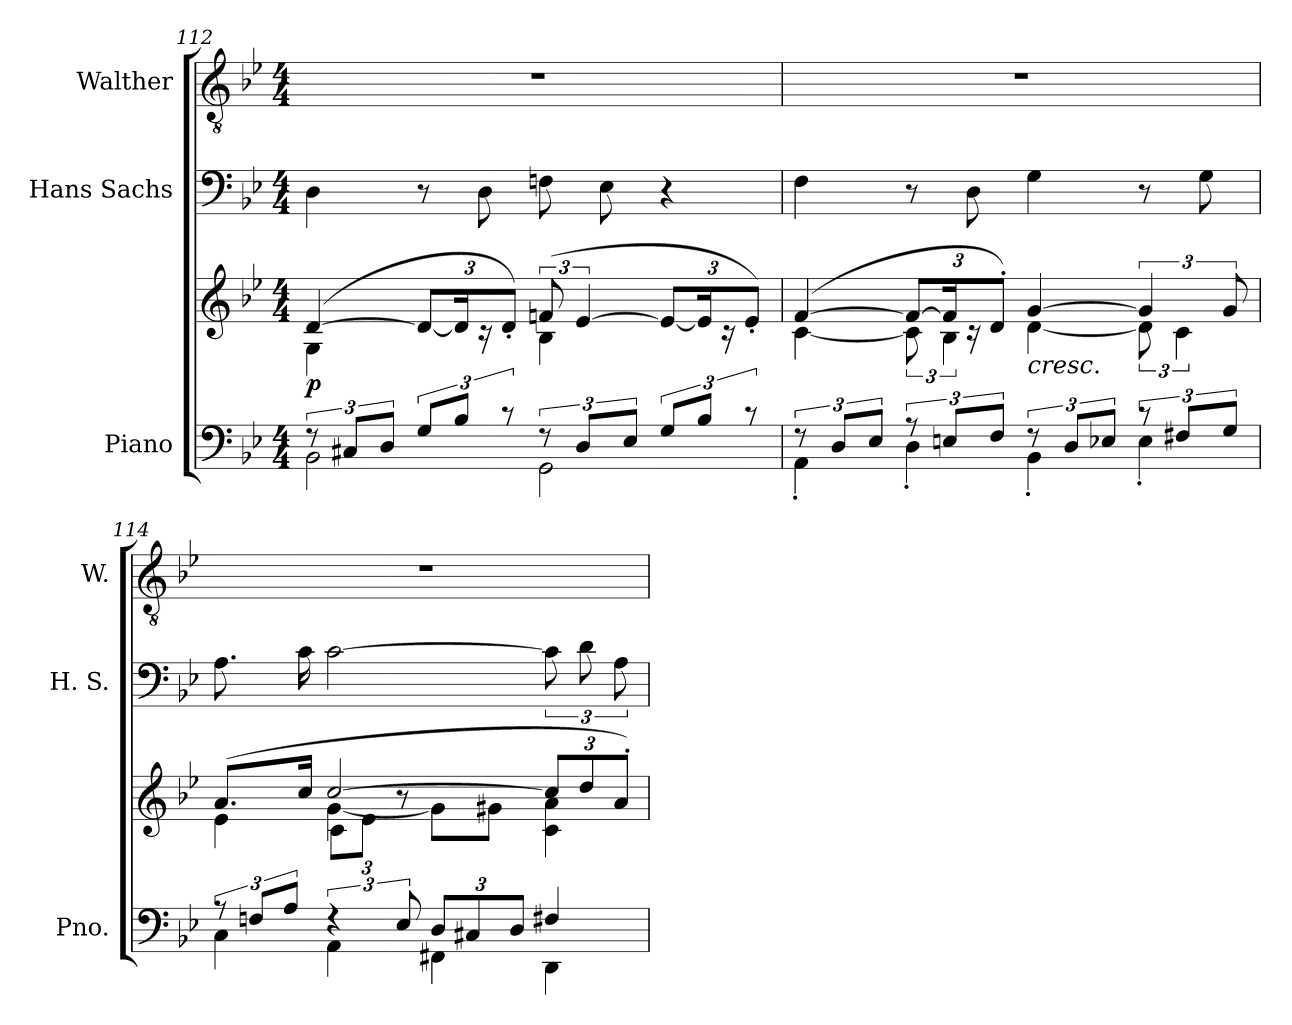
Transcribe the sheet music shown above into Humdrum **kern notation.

**kern	**kern	**dynam	**kern	**kern
*part3	*part3	*part3	*part2	*part1
*staff4	*staff3	*staff3/4	*staff2	*staff1
*I"Piano	*	*	*I"Hans Sachs	*I"Walther
*I'Pno.	*	*	*I'H. S.	*I'W.
!!LO:PB:g=z
*clefF4	*clefG2	*	*clefF4	*clefGv2
*k[b-e-]	*k[b-e-]	*	*k[b-e-]	*k[b-e-]
*M4/4	*M4/4	*	*M4/4	*M4/4
=112	=112	=112	=112	=112
*^	*^	*	*	*
!	!	!	!	!LO:DY:b	!	!
12r	2BB-\	(>[4d/	4G\	p	4D\	1r
12C#X/L	.	.	.	.	.	.
12D/J	.	.	.	.	.	.
12G/L	.	12d/L_	4ryy	.	8r	.
12B-/J	.	24d/K]	.	.	.	.
.	.	24rc	.	.	8D\	.
12r	.	12d'/J)	.	.	.	.
12r	2GG\	(>12fn/	4B-\	.	8Fn\	.
12D/L	.	[6e-/	.	.	.	.
.	.	.	.	.	8E-\	.
12E-/J	.	.	.	.	.	.
12G/L	.	12e-/L_	4ryy	.	4r	.
12B-/J	.	24e-/K]	.	.	.	.
.	.	24rc	.	.	.	.
12r	.	12e-'/J)	.	.	.	.
=113	=113	=113	=113	=113	=113	=113
12r	4AA'\	(>[4f/	[4c\	.	4F\	1r
12D/L	.	.	.	.	.	.
12E-/J	.	.	.	.	.	.
12r	4D'\	12f/L_	12c\]	.	8r	.
12En/L	.	24f/K]	6B-\	.	.	.
.	.	24rc	.	.	8D\	.
12F/J	.	12d'/J)	.	.	.	.
!	!	!LO:TX:b:i:t=cresc.	!	!	!	!
12r	4BB-'\	[4g/	[4d\	.	4G\	.
12D/L	.	.	.	.	.	.
12E-X/J	.	.	.	.	.	.
12r	4E-'\	6g/]	12d\]	.	8r	.
12F#X/L	.	.	6c\	.	.	.
.	.	.	.	.	8G\	.
12G/J	.	12g/	.	.	.	.
!!LO:LB:g=z
=114	=114	=114	=114	=114	=114	=114
*	*	*	*^	*	*	*
12r	4C\	(>8.a/L	4e-\	4ryy	.	8.A\	1r
12Fn/L	.	.	.	.	.	.	.
12A/J	.	.	.	.	.	.	.
.	.	16cc/Jk	.	.	.	16c\	.
6r	4AA\	[2cc/	[4g\	12c\L	.	[2c\	.
.	.	.	.	12e-\J	.	.	.
12E-/	.	.	.	12r	.	.	.
*Xbrackettup	*	*	*	*	*	*	*
12D/L	4FF#X\	.	8g\L]	2ryy	.	.	.
12C#X/	.	.	.	.	.	.	.
.	.	.	8g#X\J	.	.	.	.
12D/J	.	.	.	.	.	.	.
*	*	*Xbrackettup	*	*	*	*	*
4F#X/	4DD\	12cc/L]	4c\ 4a\	.	.	12c\]	.
.	.	12dd/	.	.	.	12d\	.
.	.	12a'/J)	.	.	.	12A\	.
*v	*v	*	*	*	*	*	*
*	*v	*v	*v	*	*	*
=	=	=	=	=
*-	*-	*-	*-	*-
